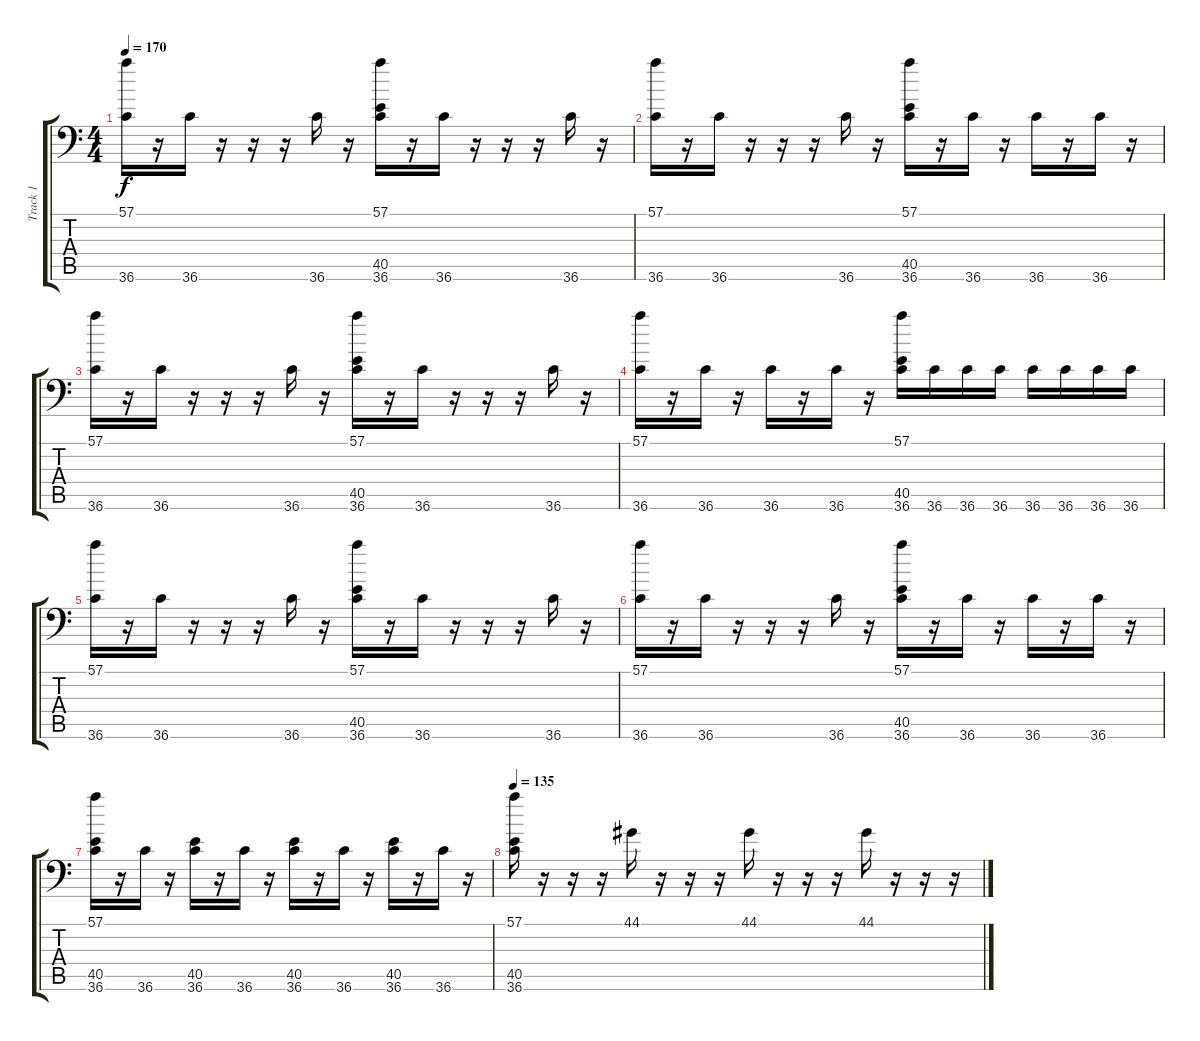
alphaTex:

\track ("Track 1" "Track 1") {instrument acousticgrandpiano}
\staff {score tabs}
\tuning (C-1 C-1 C-1 C-1 C-1 C-1) {hide}
\ts (4 4)
\tempo 170
\clef f4
\ks c
(57.1 36.6).16{dy f} r.16 36.6.16 r.16 r.16 r.16 36.6.16 r.16 (57.1 40.5 36.6).16 r.16 36.6.16 r.16 r.16 r.16 36.6.16 r.16 |
(57.1 36.6).16 r.16 36.6.16 r.16 r.16 r.16 36.6.16 r.16 (57.1 40.5 36.6).16 r.16 36.6.16 r.16 36.6.16 r.16 36.6.16 r.16 |
(57.1 36.6).16 r.16 36.6.16 r.16 r.16 r.16 36.6.16 r.16 (57.1 40.5 36.6).16 r.16 36.6.16 r.16 r.16 r.16 36.6.16 r.16 |
(57.1 36.6).16 r.16 36.6.16 r.16 36.6.16 r.16 36.6.16 r.16 (57.1 40.5 36.6).16 36.6.16 36.6.16 36.6.16 36.6.16 36.6.16 36.6.16 36.6.16 |
(57.1 36.6).16 r.16 36.6.16 r.16 r.16 r.16 36.6.16 r.16 (57.1 40.5 36.6).16 r.16 36.6.16 r.16 r.16 r.16 36.6.16 r.16 |
(57.1 36.6).16 r.16 36.6.16 r.16 r.16 r.16 36.6.16 r.16 (57.1 40.5 36.6).16 r.16 36.6.16 r.16 36.6.16 r.16 36.6.16 r.16 |
(57.1 40.5 36.6).16 r.16 36.6.16 r.16 (40.5 36.6).16 r.16 36.6.16 r.16 (40.5 36.6).16 r.16 36.6.16 r.16 (40.5 36.6).16 r.16 36.6.16 r.16 |
\tempo 135
(57.1 40.5 36.6).16 r.16 r.16 r.16 44.1.16 r.16 r.16 r.16 44.1.16 r.16 r.16 r.16 44.1.16 r.16 r.16 r.16
